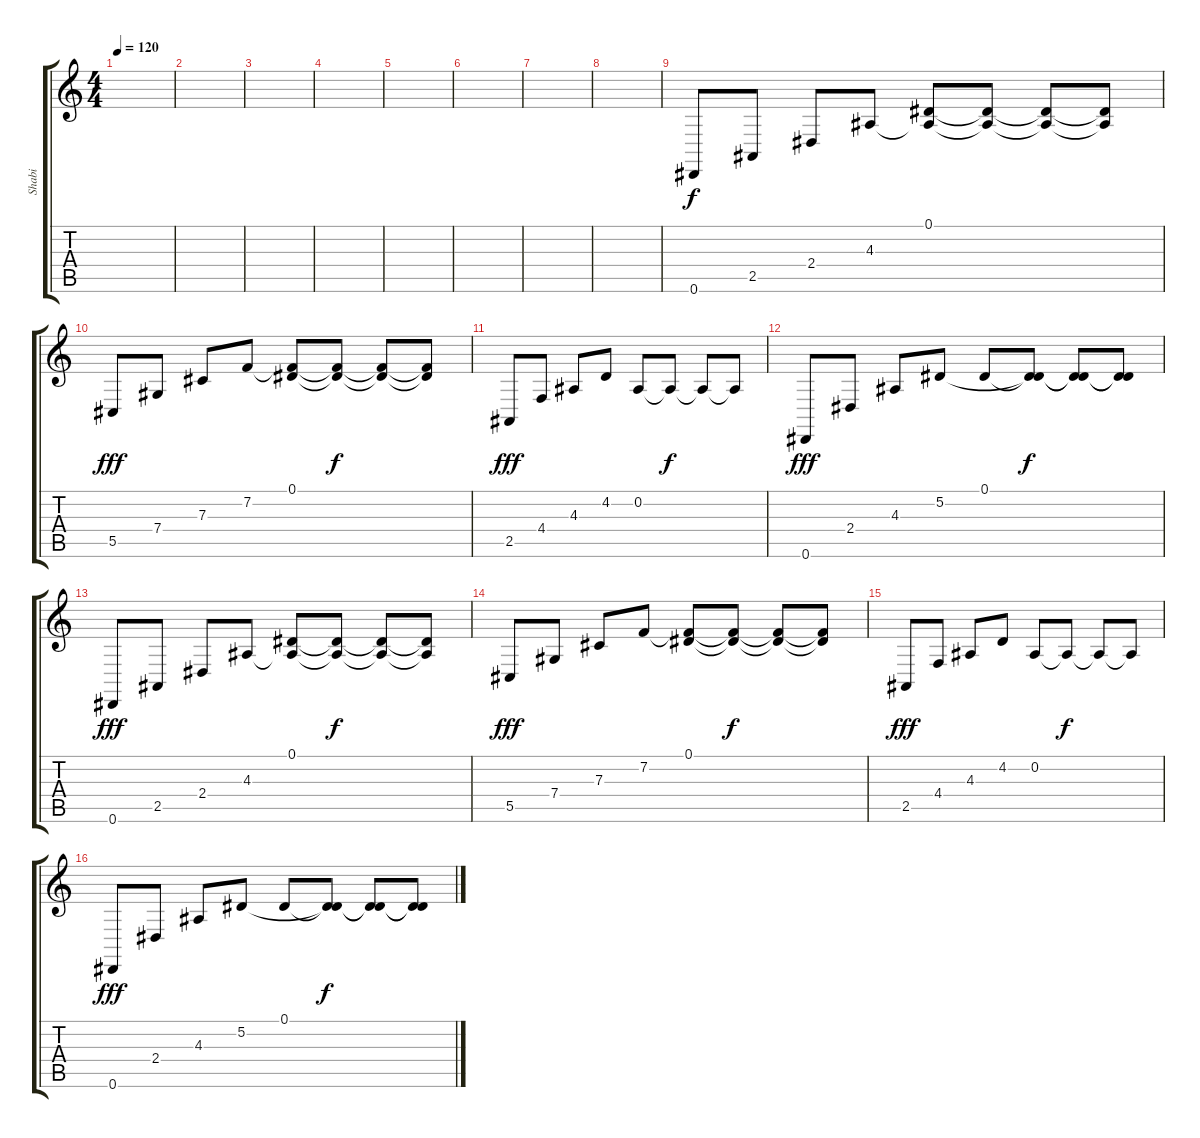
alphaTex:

\track ("Shabi" "Shabi") {instrument acousticgrandpiano}
\staff {score tabs}
\tuning (Eb4 Bb3 Gb3 Db3 Ab2 Eb2) {hide}
\ts (4 4)
\tempo 120
\clef g2
\ks c
|
|
|
|
|
|
|
|
0.6.8 2.5.8 2.4.8 4.3.8 (0.1 4.3{t}).8 (0.1{t} 4.3{t}).8{dy f} (0.1{t} 4.3{t}).8 (0.1{t} 4.3{t}).8 |
5.5.8{dy fff} 7.4.8 7.3.8 7.2.8 (0.1 7.2{t}).8 (0.1{t} 7.2{t}).8{dy f} (0.1{t} 7.2{t}).8 (0.1{t} 7.2{t}).8 |
2.5.8{dy fff} 4.4.8 4.3.8 4.2.8 0.2.8 0.2{t}.8{dy f} 0.2{t}.8 0.2{t}.8 |
0.6.8{dy fff} 2.4.8 4.3.8 5.2.8 0.1.8 (0.1{t} 5.2{t}).8{dy f} (0.1{t} 5.2{t}).8 (0.1{t} 5.2{t}).8 |
0.6.8{dy fff} 2.5.8 2.4.8 4.3.8 (0.1 4.3{t}).8 (0.1{t} 4.3{t}).8{dy f} (0.1{t} 4.3{t}).8 (0.1{t} 4.3{t}).8 |
5.5.8{dy fff} 7.4.8 7.3.8 7.2.8 (0.1 7.2{t}).8 (0.1{t} 7.2{t}).8{dy f} (0.1{t} 7.2{t}).8 (0.1{t} 7.2{t}).8 |
2.5.8{dy fff} 4.4.8 4.3.8 4.2.8 0.2.8 0.2{t}.8{dy f} 0.2{t}.8 0.2{t}.8 |
0.6.8{dy fff} 2.4.8 4.3.8 5.2.8 0.1.8 (0.1{t} 5.2{t}).8{dy f} (0.1{t} 5.2{t}).8 (0.1{t} 5.2{t}).8
